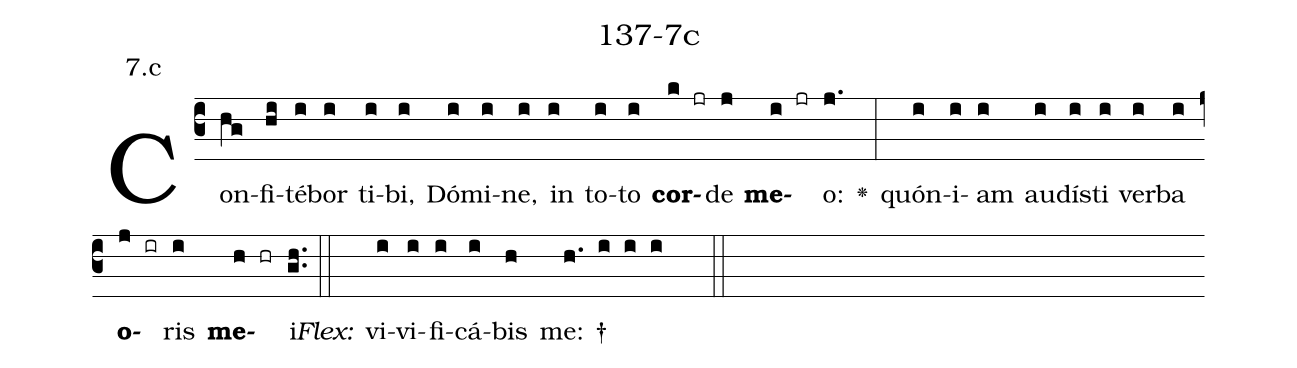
name: 137-7c;
annotation: 7.c;
%%
(c3)Con(hg)fi(hi)té(i)bor(i) ti(i)bi,(i) Dó(i)mi(i)ne,(i) in(i) to(i)to(i) <b>cor</b>(k jr)de(j) <b>me</b>(i jr)o:(j.) <v>\greheightstar</v>(:) quón(i)i(i)am(i) au(i)dís(i)ti(i) ver(i)ba(i) <b>o</b>(j ir)ris(i) <b>me</b>(h hr)i.(gh..) (::)
<i>Flex:</i>()  vi(i)vi(i)fi(i)cá(i)bis(h) me: †(h. i i i  ::)

%E(i) u(i) o(j) u(i) a(h) e.(gh..) (::)
